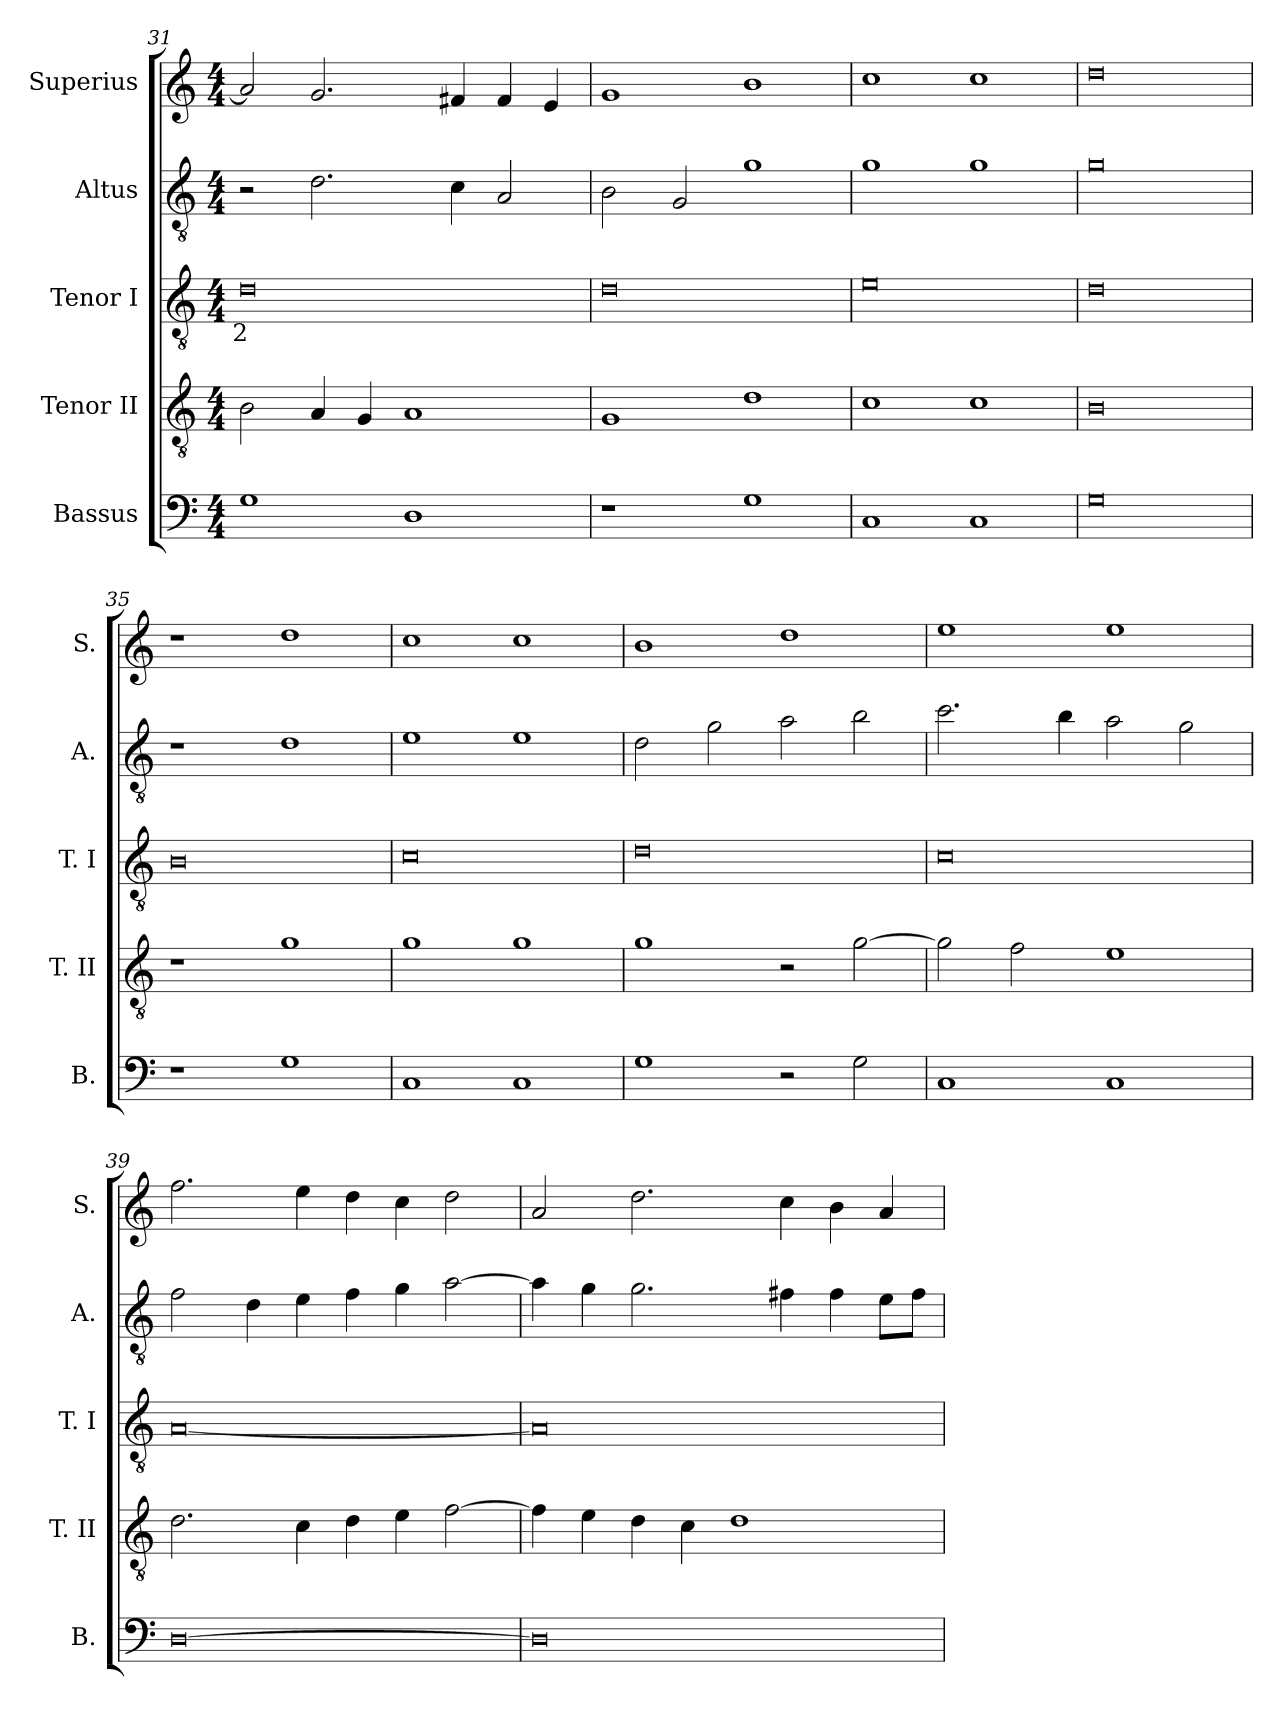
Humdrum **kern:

**kern	**kern	**kern	**kern	**kern
*part5	*part4	*part3	*part2	*part1
*staff5	*staff4	*staff3	*staff2	*staff1
*I"Bassus	*I"Tenor II	*I"Tenor I	*I"Altus	*I"Superius
*I'B.	*I'T. II	*I'T. I	*I'A.	*I'S.
!!LO:PB:g=z
*clefF4	*clefGv2	*clefGv2	*clefGv2	*clefG2
*	*ITrd7c12	*ITrd7c12	*ITrd7c12	*
*k[]	*k[]	*k[]	*k[]	*k[]
*C:	*C:	*C:	*C:	*C:
*M4/4	*M4/4	*M4/4	*M4/4	*M4/4
=31	=31	=31	=31	=31
!	!	!LO:TX:b:cj:t=2	!	!
1Gi	2BBi\	0Di	2r	2ai/]
.	4AAi/	.	2.Di\	2.gi/
.	4GGi/	.	.	.
1Di	1AAi	.	.	.
.	.	.	4Ci\	4f#Xi/
.	.	.	2AAi/	4f#i/
.	.	.	.	4ei/
=32	=32	=32	=32	=32
1r	1GGi	0Di	2BBi\	1gi
.	.	.	2GGi/	.
1Gi	1Di	.	1Gi	1bi
=33	=33	=33	=33	=33
1Ci	1Ci	0Ei	1Gi	1cci
1Ci	1Ci	.	1Gi	1cci
=34	=34	=34	=34	=34
0Gi	0BBi	0Di	0Gi	0ddi
=35	=35	=35	=35	=35
1r	1r	0BBi	1r	1r
1Gi	1Gi	.	1Di	1ddi
=36	=36	=36	=36	=36
1Ci	1Gi	0Ci	1Ei	1cci
1Ci	1Gi	.	1Ei	1cci
!!LO:LB:g=z
=37	=37	=37	=37	=37
1Gi	1Gi	0Di	2Di\	1bi
.	.	.	2Gi\	.
2r	2r	.	2Ai\	1ddi
2Gi\	[>2Gi\	.	2Bi\	.
=38	=38	=38	=38	=38
1Ci	2Gi\]	0Ci	2.ci\	1eei
.	2Fi\	.	.	.
.	.	.	4Bi\	.
1Ci	1Ei	.	2Ai\	1eei
.	.	.	2Gi\	.
=39	=39	=39	=39	=39
[>0Di	2.Di\	[<0AAi	2Fi\	2.ffi\
.	.	.	4Di\	.
.	4Ci\	.	4Ei\	4eei\
.	4Di\	.	4Fi\	4ddi\
.	4Ei\	.	4Gi\	4cci\
.	[>2Fi\	.	[>2Ai\	2ddi\
=40	=40	=40	=40	=40
0Di]	4Fi\]	0AAi]	4Ai\]	2ai/
.	4Ei\	.	4Gi\	.
.	4Di\	.	2.Gi\	2.ddi\
.	4Ci\	.	.	.
.	1Di	.	.	.
.	.	.	4F#Xi\	4cci\
.	.	.	4F#i\	4bi\
.	.	.	8Ei\L	4ai/
.	.	.	8F#i\J	.
=	=	=	=	=
*-	*-	*-	*-	*-
